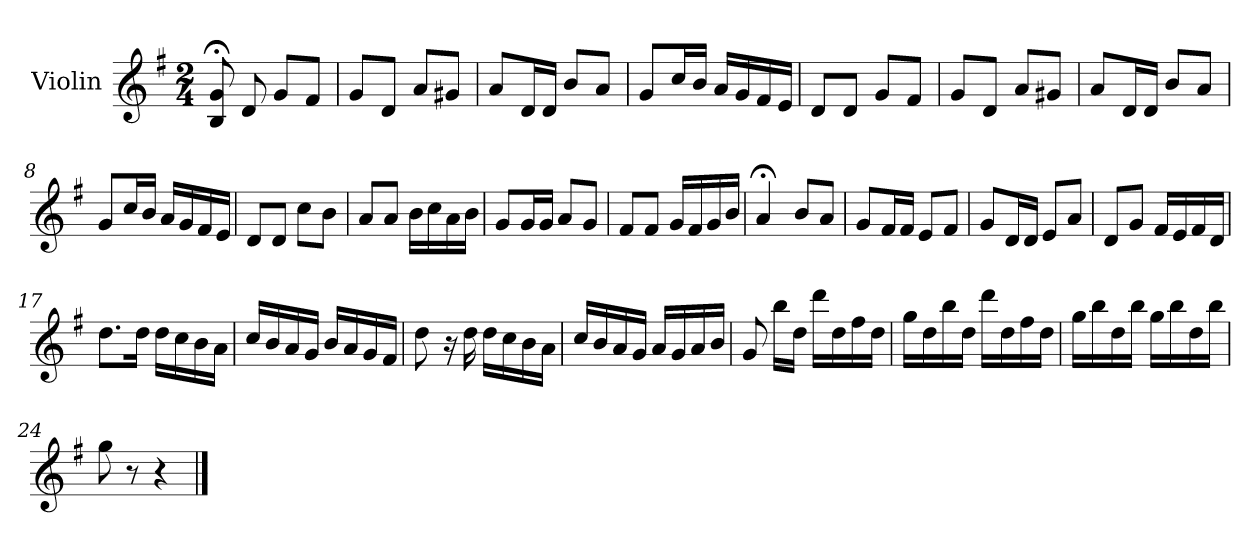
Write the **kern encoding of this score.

**kern
*part1
*staff1
*I"Violin
*I'Vln.
*clefG2
*k[f#]
*M2/4
=1
8B;</ 8g;</
8d/
8g/L
8f#/J
=2
8g/L
8d/J
8a/L
8g#X/J
=3
8a/L
16d/L
16d/JJ
8b/L
8a/J
=4
8g/L
16cc/L
16b/JJ
16a/LL
16g/
16f#/
16e/JJ
=5
8d/L
8d/J
8g/L
8f#/J
=6
8g/L
8d/J
8a/L
8g#X/J
=7
8a/L
16d/L
16d/JJ
8b/L
8a/J
!!LO:LB:g=z
=8
8g/L
16cc/L
16b/JJ
16a/LL
16g/
16f#/
16e/JJ
=9
8d/L
8d/J
8cc\L
8b\J
=10
8a/L
8a/J
16b\LL
16cc\
16a\
16b\JJ
=11
8g/L
16g/L
16g/JJ
8a/L
8g/J
=12
8f#/L
8f#/J
16g/LL
16f#/
16g/
16b/JJ
=13
4a;</
8b/L
8a/J
=14
8g/L
16f#/L
16f#/JJ
8e/L
8f#/J
!!LO:LB:g=z
=15
8g/L
16d/L
16d/JJ
8e/L
8a/J
=16
8d/L
8g/J
16f#/LL
16e/
16f#/
16d/JJ
=17
8.dd\L
16dd\Jk
16dd\LL
16cc\
16b\
16a\JJ
=18
16cc/LL
16b/
16a/
16g/JJ
16b/LL
16a/
16g/
16f#/JJ
=19
8dd\
16r
16dd\
16dd\LL
16cc\
16b\
16a\JJ
=20
16cc/LL
16b/
16a/
16g/JJ
16a/LL
16g/
16a/
16b/JJ
!!LO:LB:g=z
=21
8g/
16bb\LL
16dd\JJ
16ddd\LL
16dd\
16ff#\
16dd\JJ
=22
16gg\LL
16dd\
16bb\
16dd\JJ
16ddd\LL
16dd\
16ff#\
16dd\JJ
=23
16gg\LL
16bb\
16dd\
16bb\JJ
16gg\LL
16bb\
16dd\
16bb\JJ
=24
8gg\
8r
4r
==
*-
